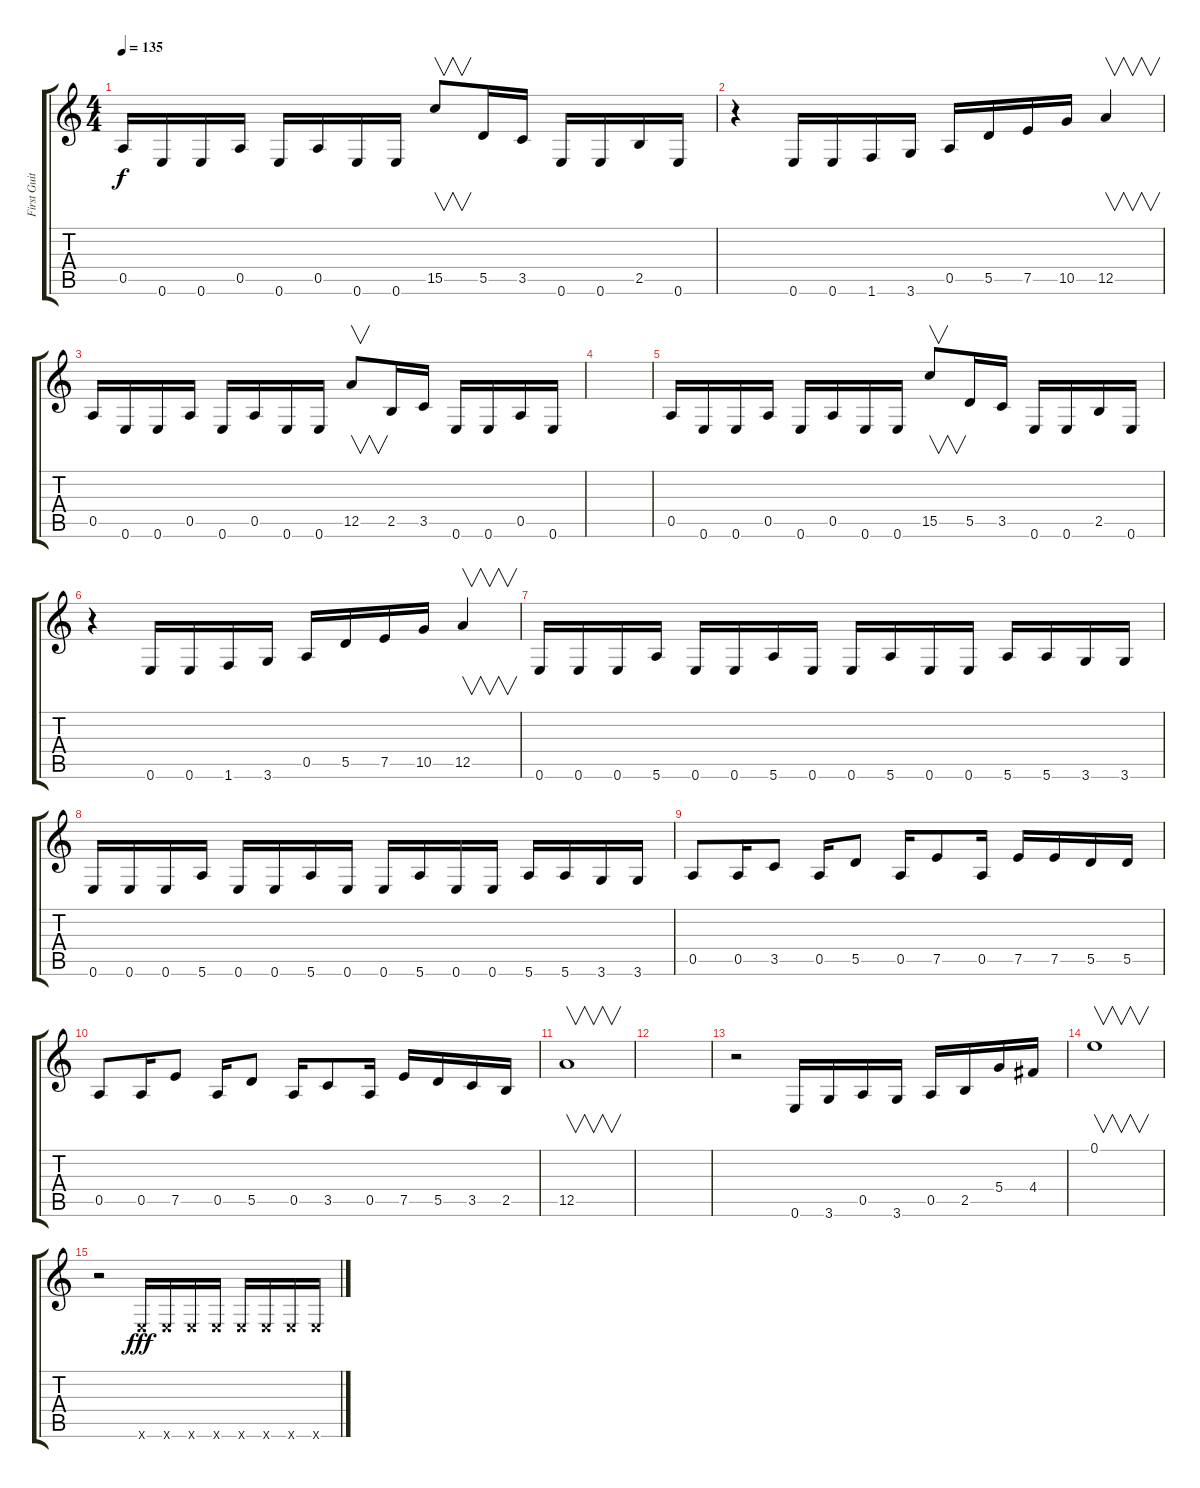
\track ("First Guitar" "First Guit") {instrument overdrivenguitar}
\staff {score tabs}
\tuning (E4 B3 G3 D3 A2 E2) {hide}
\ts (4 4)
\tempo 135
\clef g2
\ks c
0.5.16{dy f} 0.6.16 0.6.16 0.5.16 0.6.16 0.5.16 0.6.16 0.6.16 15.5.8{v} 5.5.16 3.5.16 0.6.16 0.6.16 2.5.16 0.6.16 |
r.4 0.6.16 0.6.16 1.6.16 3.6.16 0.5.16 5.5.16 7.5.16 10.5.16 12.5.4{v} |
0.5.16 0.6.16 0.6.16 0.5.16 0.6.16 0.5.16 0.6.16 0.6.16 12.5.8{v} 2.5.16 3.5.16 0.6.16 0.6.16 0.5.16 0.6.16 |
|
0.5.16 0.6.16 0.6.16 0.5.16 0.6.16 0.5.16 0.6.16 0.6.16 15.5.8{v} 5.5.16 3.5.16 0.6.16 0.6.16 2.5.16 0.6.16 |
r.4 0.6.16 0.6.16 1.6.16 3.6.16 0.5.16 5.5.16 7.5.16 10.5.16 12.5.4{v} |
0.6.16 0.6.16 0.6.16 5.6.16 0.6.16 0.6.16 5.6.16 0.6.16 0.6.16 5.6.16 0.6.16 0.6.16 5.6.16 5.6.16 3.6.16 3.6.16 |
0.6.16 0.6.16 0.6.16 5.6.16 0.6.16 0.6.16 5.6.16 0.6.16 0.6.16 5.6.16 0.6.16 0.6.16 5.6.16 5.6.16 3.6.16 3.6.16 |
0.5.8 0.5.16 3.5.8 0.5.16 5.5.8 0.5.16 7.5.8 0.5.16 7.5.16 7.5.16 5.5.16 5.5.16 |
0.5.8 0.5.16 7.5.8 0.5.16 5.5.8 0.5.16 3.5.8 0.5.16 7.5.16 5.5.16 3.5.16 2.5.16 |
12.5.1{v} |
|
r.2 0.6.16 3.6.16 0.5.16 3.6.16 0.5.16 2.5.16 5.4.16 4.4.16 |
0.1.1{v} |
r.2 0.6{x}.16{dy fff} 0.6{x}.16 0.6{x}.16 0.6{x}.16 0.6{x}.16 0.6{x}.16 0.6{x}.16 0.6{x}.16
